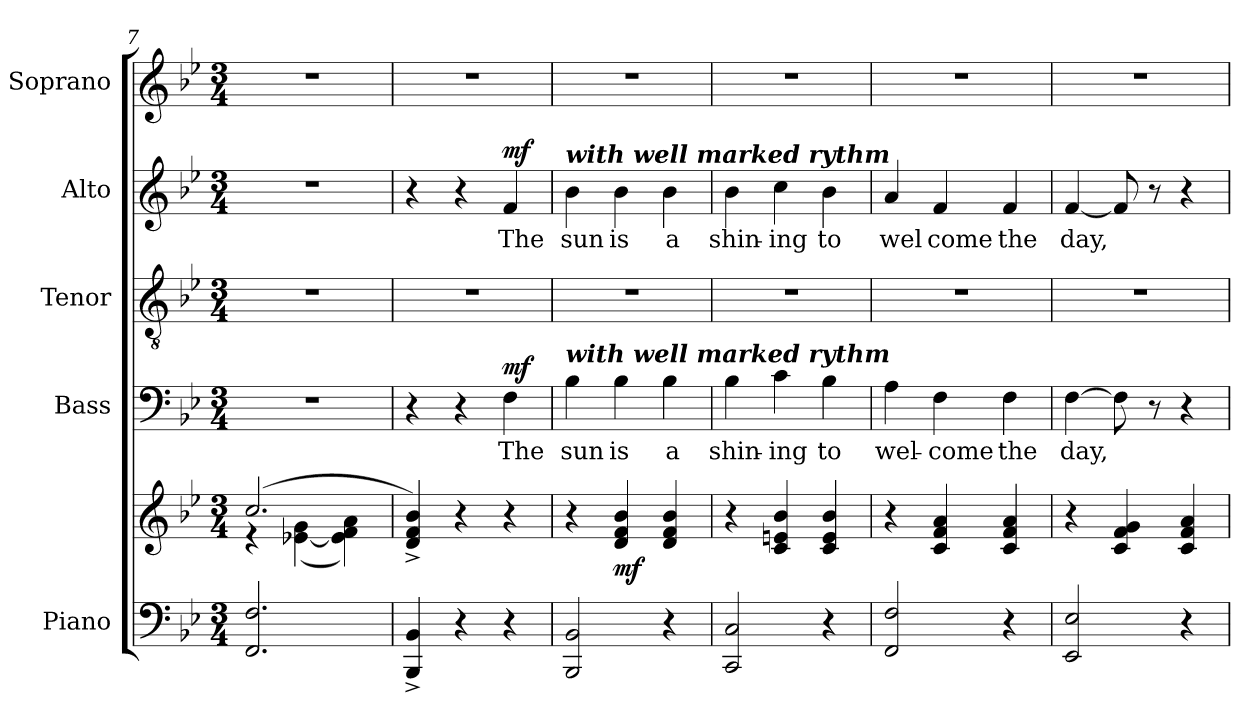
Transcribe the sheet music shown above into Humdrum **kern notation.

**kern	**kern	**dynam	**kern	**text	**dynam	**kern	**kern	**text	**dynam	**kern
*part5	*part5	*part5	*part4	*part4	*part4	*part3	*part2	*part2	*part2	*part1
*staff6	*staff5	*staff5/6	*staff4	*staff4	*staff4	*staff3	*staff2	*staff2	*staff2	*staff1
*I"Piano	*	*	*I"Bass	*	*	*I"Tenor	*I"Alto	*	*	*I"Soprano
*I'Pno.	*	*	*I'B.	*	*	*I'T.	*I'A.	*	*	*I'S.
*clefF4	*clefG2	*	*clefF4	*	*	*clefGv2	*clefG2	*	*	*clefG2
*	*	*	*	*	*	*ITrd7c12	*	*	*	*
*k[b-e-]	*k[b-e-]	*	*k[b-e-]	*	*	*k[b-e-]	*k[b-e-]	*	*	*k[b-e-]
*B-:	*B-:	*	*B-:	*	*	*B-:	*B-:	*	*	*B-:
*M3/4	*M3/4	*	*M3/4	*	*	*M3/4	*M3/4	*	*	*M3/4
=7	=7	=7	=7	=7	=7	=7	=7	=7	=7	=7
*	*^	*	*	*	*	*	*	*	*	*
!	!	!	!	!LO:N:vis=1	!	!	!LO:N:vis=1	!LO:N:vis=1	!	!	!LO:N:vis=1
2.FFi/ 2.Fi	(2.cci/	4r	.	2.r	.	.	2.r	2.r	.	.	2.r
.	.	([<4e-Xi\ 4gi	.	.	.	.	.	.	.	.	.
.	.	4e-i\] 4fi 4ai)	.	.	.	.	.	.	.	.	.
!!LO:LB:g=z
=8	=8	=8	=8	=8	=8	=8	=8	=8	=8	=8	=8
!	!	!	!	!	!	!	!LO:N:vis=1	!	!	!	!LO:N:vis=1
*	*v	*v	*	*	*	*	*	*	*	*	*
4BBB-i/^ 4BB-i^	4di/^ 4fi^ 4b-i^)	.	4r	.	.	2.r	4r	.	.	2.r
4r	4r	.	4r	.	.	.	4r	.	.	.
!	!	!	!	!LO:LY:b:color=#000000	!	!	!	!	!	!
!	!	!	!	!	!	!	!	!LO:LY:b:color=#000000	!	!
4r	4r	.	4Fi\	The	mf	.	4fi/	The	mf	.
=9	=9	=9	=9	=9	=9	=9	=9	=9	=9	=9
!	!	!	!	!LO:LY:b:color=#000000	!	!LO:N:vis=1	!	!	!	!
!	!	!	!	!	!	!	!LO:TX:a:Bi:t=with well marked rythm	!	!	!
!	!	!	!LO:TX:a:Bi:t=with well marked rythm	!	!	!	!	!	!	!
!	!	!	!	!	!	!	!	!LO:LY:b:color=#000000	!	!LO:N:vis=1
2BBB-i/ 2BB-i	4r	.	4B-i\	sun	.	2.r	4b-i\	sun	.	2.r
!	!	!	!	!LO:LY:b:color=#000000	!	!	!	!	!	!
!	!	!	!	!	!	!	!	!LO:LY:b:color=#000000	!	!
.	4di/ 4fi 4b-i	mf	4B-i\	is	.	.	4b-i\	is	.	.
!	!	!	!	!LO:LY:b:color=#000000	!	!	!	!	!	!
!	!	!	!	!	!	!	!	!LO:LY:b:color=#000000	!	!
4r	4di/ 4fi 4b-i	.	4B-i\	a	.	.	4b-i\	a	.	.
=10	=10	=10	=10	=10	=10	=10	=10	=10	=10	=10
!	!	!	!	!LO:LY:b:color=#000000	!	!LO:N:vis=1	!	!	!	!
!	!	!	!	!	!	!	!	!LO:LY:b:color=#000000	!	!LO:N:vis=1
2CCi/ 2Ci	4r	.	4B-i\	shin-	.	2.r	4b-i\	shin-	.	2.r
!	!	!	!	!LO:LY:b:color=#000000	!	!	!	!	!	!
!	!	!	!	!	!	!	!	!LO:LY:b:color=#000000	!	!
.	4ci/ 4eni 4b-i	.	4ci\	-ing	.	.	4cci\	-ing	.	.
!	!	!	!	!LO:LY:b:color=#000000	!	!	!	!	!	!
!	!	!	!	!	!	!	!	!LO:LY:b:color=#000000	!	!
4r	4ci/ 4ei 4b-i	.	4B-i\	to	.	.	4b-i\	to	.	.
=11	=11	=11	=11	=11	=11	=11	=11	=11	=11	=11
!	!	!	!	!LO:LY:b:color=#000000	!	!LO:N:vis=1	!	!	!	!
!	!	!	!	!	!	!	!	!LO:LY:b:color=#000000	!	!LO:N:vis=1
2FFi/ 2Fi	4r	.	4Ai\	wel-	.	2.r	4ai/	wel	.	2.r
!	!	!	!	!LO:LY:b:color=#000000	!	!	!	!	!	!
!	!	!	!	!	!	!	!	!LO:LY:b:color=#000000	!	!
.	4ci/ 4fi 4ai	.	4Fi\	-come	.	.	4fi/	come	.	.
!	!	!	!	!LO:LY:b:color=#000000	!	!	!	!	!	!
!	!	!	!	!	!	!	!	!LO:LY:b:color=#000000	!	!
4r	4ci/ 4fi 4ai	.	4Fi\	the	.	.	4fi/	the	.	.
=12	=12	=12	=12	=12	=12	=12	=12	=12	=12	=12
!	!	!	!	!LO:LY:b:color=#000000	!	!LO:N:vis=1	!	!	!	!
!	!	!	!	!	!	!	!	!LO:LY:b:color=#000000	!	!LO:N:vis=1
2EE-i/ 2E-i	4r	.	[>4Fi\	day,	.	2.r	[<4fi/	day,	.	2.r
.	4ci/ 4fi 4gi	.	8Fi\]	.	.	.	8fi/]	.	.	.
.	.	.	8r	.	.	.	8r	.	.	.
4r	4ci/ 4fi 4ai	.	4r	.	.	.	4r	.	.	.
=	=	=	=	=	=	=	=	=	=	=
*-	*-	*-	*-	*-	*-	*-	*-	*-	*-	*-
